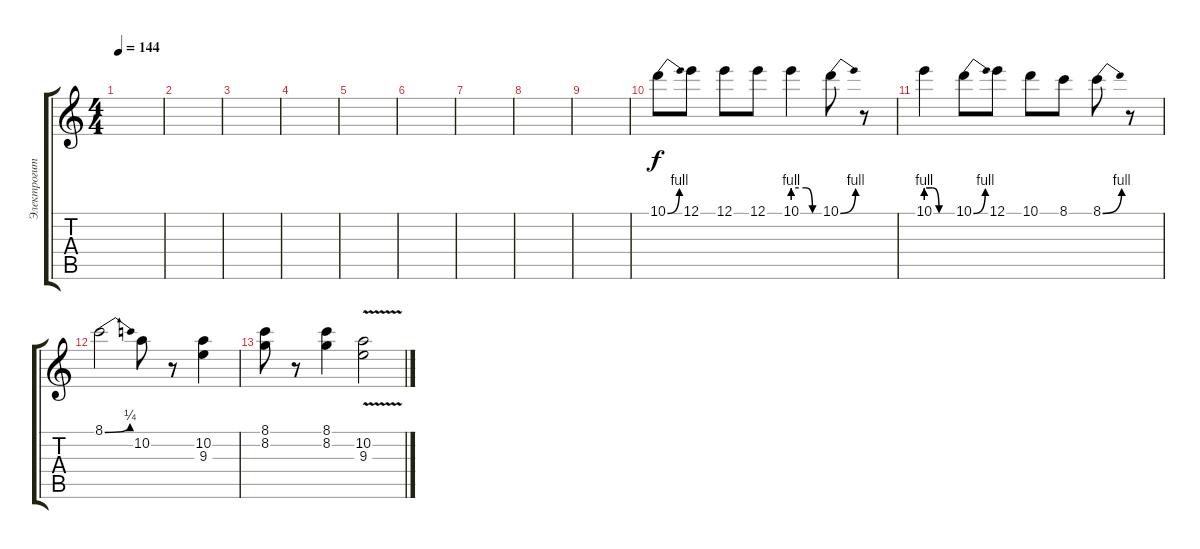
\track ("Электрогитара №2" "Электрогит") {instrument overdrivenguitar}
\staff {score tabs}
\tuning (E4 B3 G3 D3 A2 D2) {hide}
\ts (4 4)
\tempo 144
\clef g2
\ks c
|
|
|
|
|
|
|
|
|
10.1{be (bend 0 0 60 4)}.8 12.1.8 12.1.8 12.1.8 10.1{be (custom 0 4 30 4 45 0 60 0)}.4 10.1{be (bend 0 0 60 4)}.8 r.8 |
10.1{be (custom 0 4 15 4 30 0 60 0)}.4 10.1{be (bend 0 0 60 4)}.8 12.1.8 10.1.8 8.1.8 8.1{be (bend 0 0 60 4)}.8 r.8 |
8.1{be (bend 0 0 60 1)}.2 10.2.8 r.8 (10.2 9.3).4 |
(8.1 8.2).8 r.8 (8.1 8.2).4 (10.2{v} 9.3{v}).2
